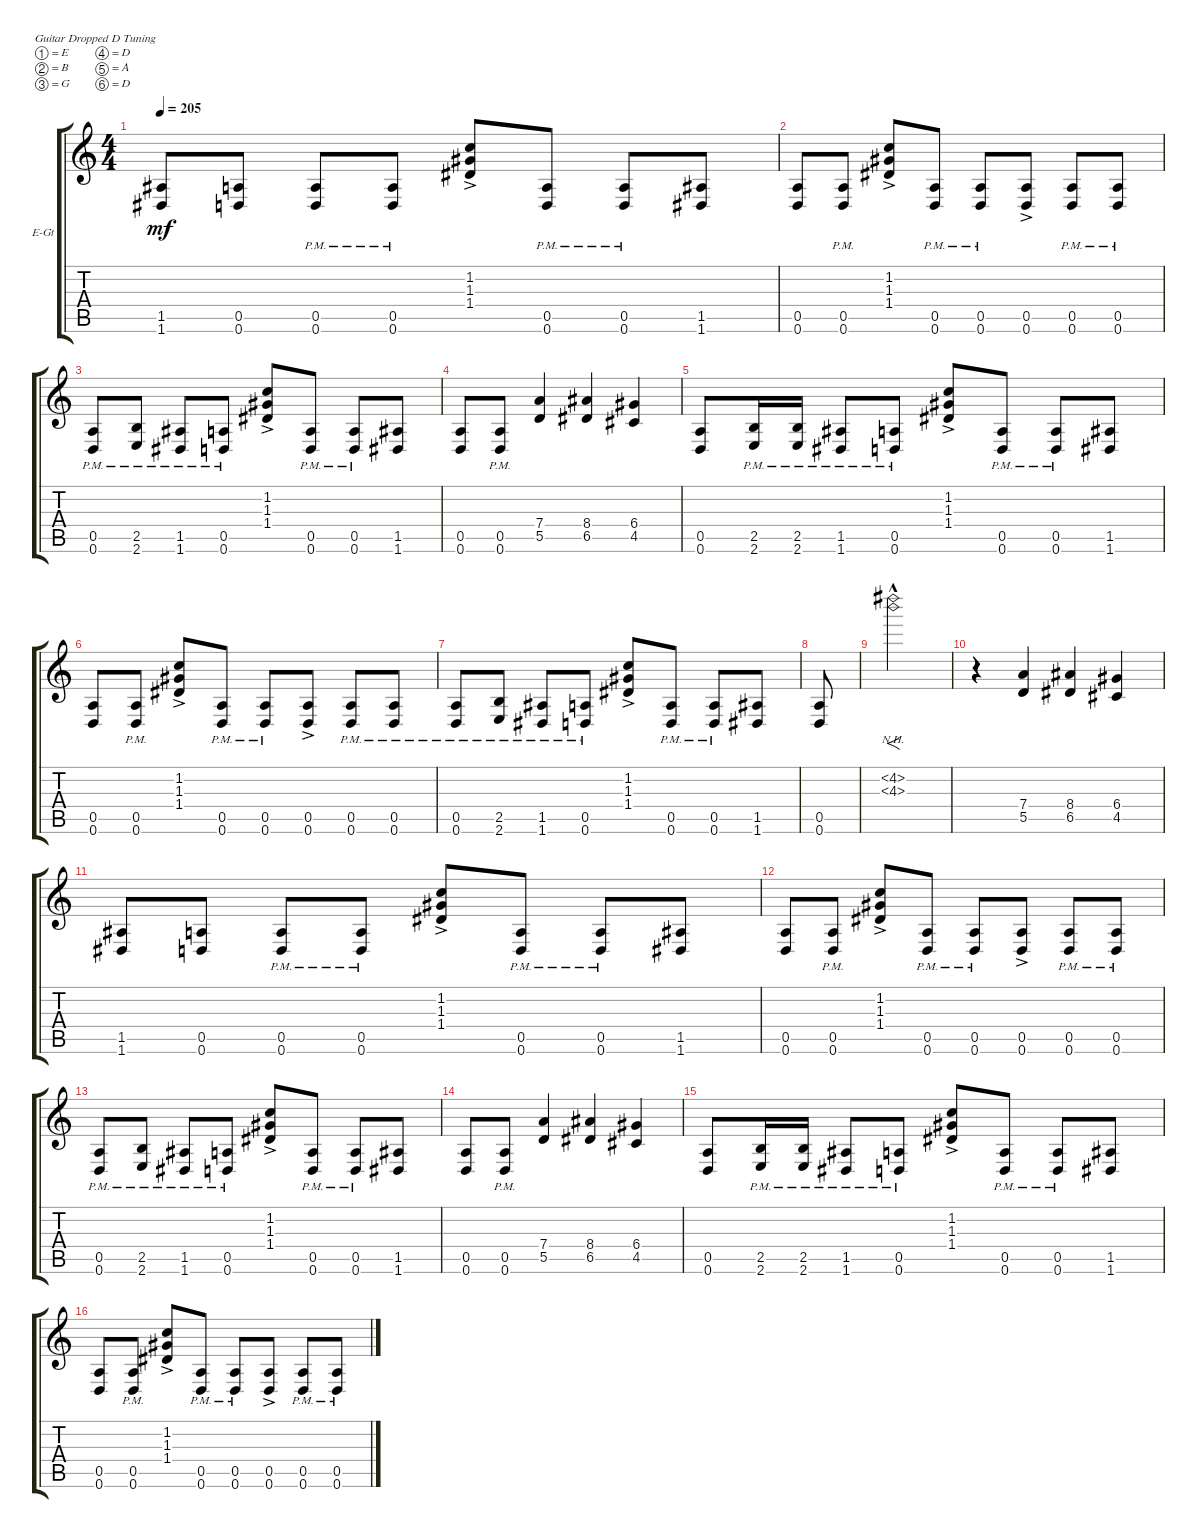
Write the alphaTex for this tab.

\bracketExtendMode groupsimilarinstruments
\firstSystemTrackNameOrientation horizontal
\otherSystemsTrackNameOrientation horizontal
\track ("Electric Guitar 1" "E-Gt") {instrument distortionguitar}
\staff {score tabs}
\tuning (E4 B3 G3 D3 A2 D2)
\ts (4 4)
\tempo 205
\clef g2
\ks c
(1.6 1.5).8{dy mf instrument distortionguitar} (0.6 0.5).8 (0.6{pm} 0.5{pm}).8 (0.5{pm} 0.6{pm}).8 (1.4 1.3{ac} 1.2).8 (0.6{pm} 0.5{pm}).8 (0.5{pm} 0.6{pm}).8 (1.6 1.5).8 |
(0.6 0.5).8 (0.6{pm} 0.5{pm}).8 (1.4 1.3{ac} 1.2).8 (0.6{pm} 0.5{pm}).8 (0.6{pm} 0.5{pm}).8 (0.5 0.6{ac}).8 (0.6{pm} 0.5{pm}).8 (0.5{pm} 0.6{pm}).8 |
(0.6{pm} 0.5{pm}).8 (2.5{pm} 2.6{pm}).8 (1.5{pm} 1.6{pm}).8 (0.6{pm} 0.5{pm}).8 (1.3{ac} 1.2 1.4).8 (0.6{pm} 0.5{pm}).8 (0.5{pm} 0.6{pm}).8 (1.5 1.6).8 |
(0.5 0.6).8 (0.5{pm} 0.6{pm}).8 (5.5 7.4).4 (6.5 8.4).4 (4.5 6.4).4 |
(0.6 0.5).8 (2.6{pm} 2.5{pm}).16 (2.6{pm} 2.5{pm}).16 (1.6{pm} 1.5{pm}).8 (0.5{pm} 0.6{pm}).8 (1.4 1.3{ac} 1.2).8 (0.6{pm} 0.5{pm}).8 (0.5{pm} 0.6{pm}).8 (1.6 1.5).8 |
(0.6 0.5).8 (0.6{pm} 0.5{pm}).8 (1.4 1.3{ac} 1.2).8 (0.6{pm} 0.5{pm}).8 (0.6{pm} 0.5{pm}).8 (0.5 0.6{ac}).8 (0.6{pm} 0.5{pm}).8 (0.5{pm} 0.6{pm}).8 |
(0.6{pm} 0.5{pm}).8 (2.5{pm} 2.6{pm}).8 (1.5{pm} 1.6{pm}).8 (0.6{pm} 0.5{pm}).8 (1.3{ac} 1.2 1.4).8 (0.6{pm} 0.5{pm}).8 (0.5{pm} 0.6{pm}).8 (1.5 1.6).8 |
(0.5 0.6).8 |
(4.2{nh hac} 4.3{nh hac}).2{f} |
r.4 (5.5 7.4).4 (6.5 8.4).4 (4.5 6.4).4 |
(1.6 1.5).8 (0.6 0.5).8 (0.6{pm} 0.5{pm}).8 (0.5{pm} 0.6{pm}).8 (1.4 1.3{ac} 1.2).8 (0.6{pm} 0.5{pm}).8 (0.5{pm} 0.6{pm}).8 (1.6 1.5).8 |
(0.6 0.5).8 (0.6{pm} 0.5{pm}).8 (1.4 1.3{ac} 1.2).8 (0.6{pm} 0.5{pm}).8 (0.6{pm} 0.5{pm}).8 (0.5 0.6{ac}).8 (0.6{pm} 0.5{pm}).8 (0.5{pm} 0.6{pm}).8 |
(0.6{pm} 0.5{pm}).8 (2.5{pm} 2.6{pm}).8 (1.5{pm} 1.6{pm}).8 (0.6{pm} 0.5{pm}).8 (1.3{ac} 1.2 1.4).8 (0.6{pm} 0.5{pm}).8 (0.5{pm} 0.6{pm}).8 (1.5 1.6).8 |
(0.5 0.6).8 (0.5{pm} 0.6{pm}).8 (5.5 7.4).4 (6.5 8.4).4 (4.5 6.4).4 |
(0.6 0.5).8 (2.6{pm} 2.5{pm}).16 (2.6{pm} 2.5{pm}).16 (1.6{pm} 1.5{pm}).8 (0.5{pm} 0.6{pm}).8 (1.4 1.3{ac} 1.2).8 (0.6{pm} 0.5{pm}).8 (0.5{pm} 0.6{pm}).8 (1.6 1.5).8 |
(0.6 0.5).8 (0.6{pm} 0.5{pm}).8 (1.4 1.3{ac} 1.2).8 (0.6{pm} 0.5{pm}).8 (0.6{pm} 0.5{pm}).8 (0.5 0.6{ac}).8 (0.6{pm} 0.5{pm}).8 (0.5{pm} 0.6{pm}).8
